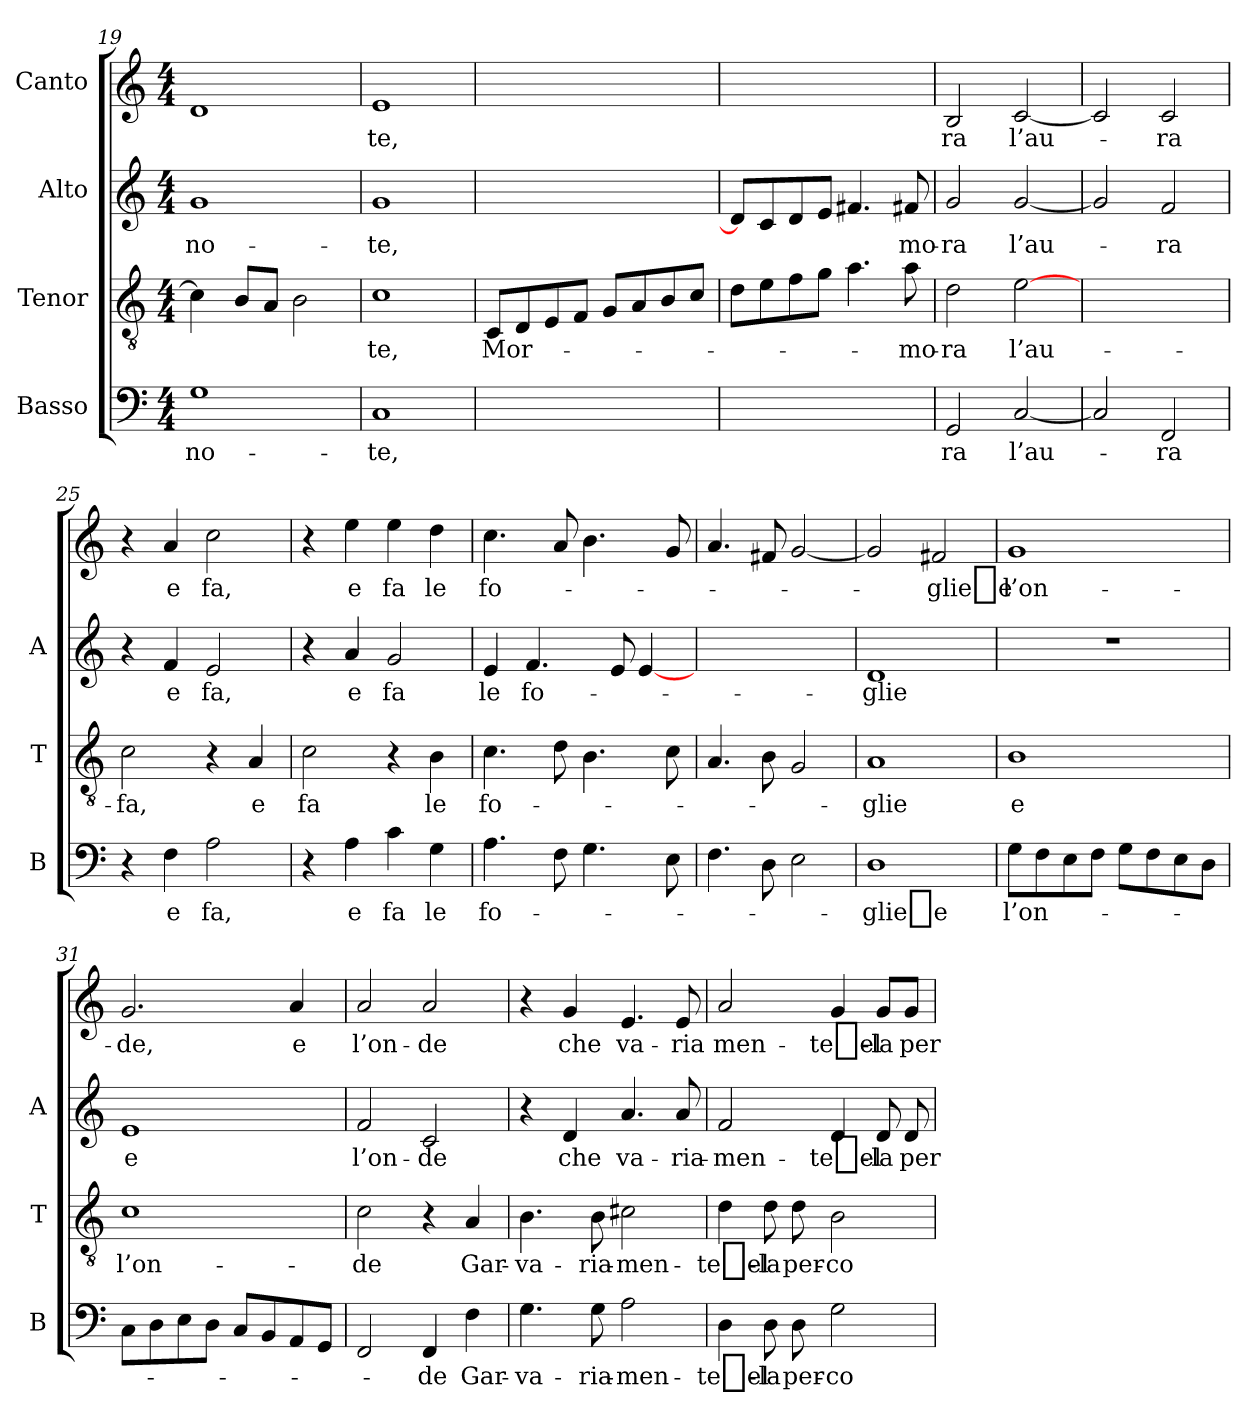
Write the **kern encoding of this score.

**kern	**text	**kern	**text	**kern	**text	**kern	**text
*part4	*part4	*part3	*part3	*part2	*part2	*part1	*part1
*staff4	*staff4	*staff3	*staff3	*staff2	*staff2	*staff1	*staff1
*I"Basso	*	*I"Tenor	*	*I"Alto	*	*I"Canto	*
*I'B	*	*I'T	*	*I'A	*	*	*
*clefF4	*	*clefGv2	*	*clefG2	*	*clefG2	*
*k[]	*	*k[]	*	*k[]	*	*k[]	*
*C:	*	*C:	*	*C:	*	*C:	*
*M4/4	*	*M4/4	*	*M4/4	*	*M4/4	*
=19	=19	=19	=19	=19	=19	=19	=19
1G	no-	4c]	.	1g	no-	1d	.
.	.	8BL	.	.	.	.	.
.	.	8AJ	.	.	.	.	.
.	.	2B	.	.	.	.	.
=20	=20	=20	=20	=20	=20	=20	=20
1C	-te,	1c	-te,	1g	-te,	1e	-te,
=21	=21	=21	=21	=21	=21	=21	=21
1ryy	.	8CL	Mor-	1ryy	.	1ryy	.
.	.	8D	.	.	.	.	.
.	.	8E	.	.	.	.	.
.	.	8FJ	.	.	.	.	.
.	.	8GL	.	.	.	.	.
.	.	8A	.	.	.	.	.
.	.	8B	.	.	.	.	.
.	.	8cJ	.	.	.	.	.
=22	=22	=22	=22	=22	=22	=22	=22
1ryy	.	8dL	.	8dL]	.	1ryy	.
.	.	8e	.	8c	.	.	.
.	.	8f	.	8d	.	.	.
.	.	8gJ	.	8eJ	.	.	.
.	.	4.a	.	4.f#X	.	.	.
.	.	8a	mo-	8f#X	mo-	.	.
=23	=23	=23	=23	=23	=23	=23	=23
2GG	-ra	2d	-ra	2g	-ra	2B	-ra
[2C	l’au-	[2e	l’au-	[2g	l’au-	[2c	l’au-
=24	=24	=24	=24	=24	=24	=24	=24
2C]	.	1ryy	.	2g]	.	2c]	.
2FF	-ra	.	.	2f	-ra	2c	-ra
=25	=25	=25	=25	=25	=25	=25	=25
4r	.	2c	-fa,	4r	.	4r	.
4F	-e	.	.	4f	-e	4a	-e
2A	-fa,	4r	.	2e	-fa,	2cc	-fa,
.	.	4A	-e	.	.	.	.
=26	=26	=26	=26	=26	=26	=26	=26
4r	.	2c	-fa	4r	.	4r	.
4A	-e	.	.	4a	-e	4ee	-e
4c	-fa	4r	.	2g	-fa	4ee	-fa
4G	-le	4B	-le	.	.	4dd	-le
=27	=27	=27	=27	=27	=27	=27	=27
4.A	fo-	4.c	fo-	4e	-le	4.cc	fo-
.	.	.	.	4.f	fo-	.	.
8F	.	8d	.	.	.	8a	.
4.G	.	4.B	.	.	.	4.b	.
.	.	.	.	8e	.	.	.
.	.	.	.	[4e	.	.	.
8E	.	8c	.	.	.	8g	.
=28	=28	=28	=28	=28	=28	=28	=28
4.F	.	4.A	.	1ryy	.	4.a	.
8D	.	8B	.	.	.	8f#X	.
2E	.	2G	.	.	.	[2g	.
=29	=29	=29	=29	=29	=29	=29	=29
1D	-glie_e	1A	-glie	1d	-glie	2g]	.
.	.	.	.	.	.	2f#X	-glie_e
=30	=30	=30	=30	=30	=30	=30	=30
8GL	l’on-	1B	-e	1r	.	1g	l’on-
8F	.	.	.	.	.	.	.
8E	.	.	.	.	.	.	.
8FJ	.	.	.	.	.	.	.
8GL	.	.	.	.	.	.	.
8F	.	.	.	.	.	.	.
8E	.	.	.	.	.	.	.
8DJ	.	.	.	.	.	.	.
=31	=31	=31	=31	=31	=31	=31	=31
8CL	.	1c	l’on-	1e	-e	2.g	-de,
8D	.	.	.	.	.	.	.
8E	.	.	.	.	.	.	.
8DJ	.	.	.	.	.	.	.
8CL	.	.	.	.	.	.	.
8BB	.	.	.	.	.	.	.
8AA	.	.	.	.	.	4a	-e
8GGJ	.	.	.	.	.	.	.
=32	=32	=32	=32	=32	=32	=32	=32
2FF	.	2c	-de	2f	l’on-	2a	l’on-
4FF	-de	4r	.	2c	-de	2a	-de
4F	Gar-	4A	Gar-	.	.	.	.
=35	=35	=35	=35	=35	=35	=35	=35
4.G	va-	4.B	va-	4r	.	4r	.
.	.	.	.	4d	-che	4g	-che
8G	ria-	8B	ria-	.	.	.	.
2A	men-	2c#X	men-	4.a	va-	4.e	va-
.	.	.	.	8a	ria-	8e	-ria
=36	=36	=36	=36	=36	=36	=36	=36
4D	te_el-	4d	te_el-	2f	men-	2a	men-
8D	-la	8d	-la	.	.	.	.
8D	per-	8d	per-	.	.	.	.
2G	co-	2B	co-	4d	te_el-	4g	te_el-
.	.	.	.	8d	-la	8g/L	-la
.	.	.	.	8d	per-	8g/J	per-
=	=	=	=	=	=	=	=
*-	*-	*-	*-	*-	*-	*-	*-
